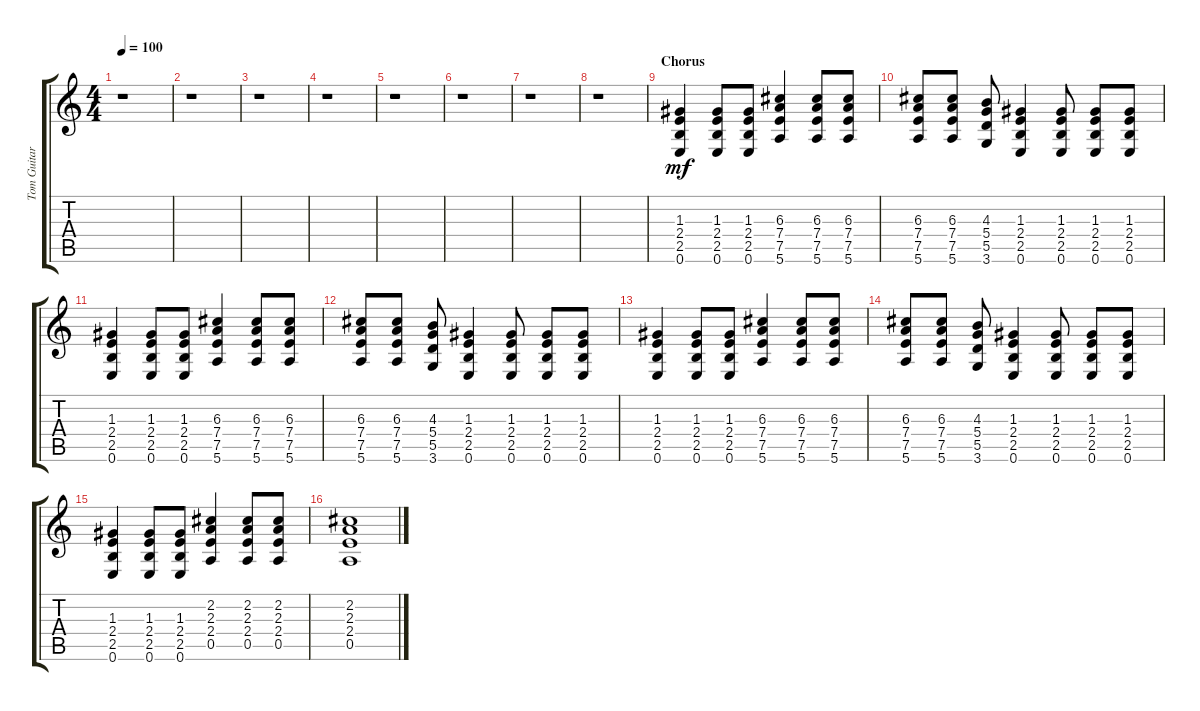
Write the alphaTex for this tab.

\track ("Tom Guitars" "Tom Guitar") {instrument overdrivenguitar}
\staff {score tabs}
\tuning (E4 B3 G3 D3 A2 E2) {hide}
\ts (4 4)
\tempo 100
\clef g2
\ks c
r.1{dy f} |
r.1 |
r.1 |
r.1 |
r.1 |
r.1 |
r.1 |
r.1 |
\section ("" "Chorus")
(1.3 2.4 2.5 0.6).4{dy mf} (1.3 2.4 2.5 0.6).8 (1.3 2.4 2.5 0.6).8 (6.3 7.4 7.5 5.6).4 (6.3 7.4 7.5 5.6).8 (6.3 7.4 7.5 5.6).8 |
(6.3 7.4 7.5 5.6).8 (6.3 7.4 7.5 5.6).8 (4.3 5.4 5.5 3.6).8 (1.3 2.4 2.5 0.6).4 (1.3 2.4 2.5 0.6).8 (1.3 2.4 2.5 0.6).8 (1.3 2.4 2.5 0.6).8 |
(1.3 2.4 2.5 0.6).4 (1.3 2.4 2.5 0.6).8 (1.3 2.4 2.5 0.6).8 (6.3 7.4 7.5 5.6).4 (6.3 7.4 7.5 5.6).8 (6.3 7.4 7.5 5.6).8 |
(6.3 7.4 7.5 5.6).8 (6.3 7.4 7.5 5.6).8 (4.3 5.4 5.5 3.6).8 (1.3 2.4 2.5 0.6).4 (1.3 2.4 2.5 0.6).8 (1.3 2.4 2.5 0.6).8 (1.3 2.4 2.5 0.6).8 |
(1.3 2.4 2.5 0.6).4 (1.3 2.4 2.5 0.6).8 (1.3 2.4 2.5 0.6).8 (6.3 7.4 7.5 5.6).4 (6.3 7.4 7.5 5.6).8 (6.3 7.4 7.5 5.6).8 |
(6.3 7.4 7.5 5.6).8 (6.3 7.4 7.5 5.6).8 (4.3 5.4 5.5 3.6).8 (1.3 2.4 2.5 0.6).4 (1.3 2.4 2.5 0.6).8 (1.3 2.4 2.5 0.6).8 (1.3 2.4 2.5 0.6).8 |
(1.3 2.4 2.5 0.6).4 (1.3 2.4 2.5 0.6).8 (1.3 2.4 2.5 0.6).8 (2.2 2.3 2.4 0.5).4 (2.2 2.3 2.4 0.5).8 (2.2 2.3 2.4 0.5).8 |
(2.2 2.3 2.4 0.5).1
